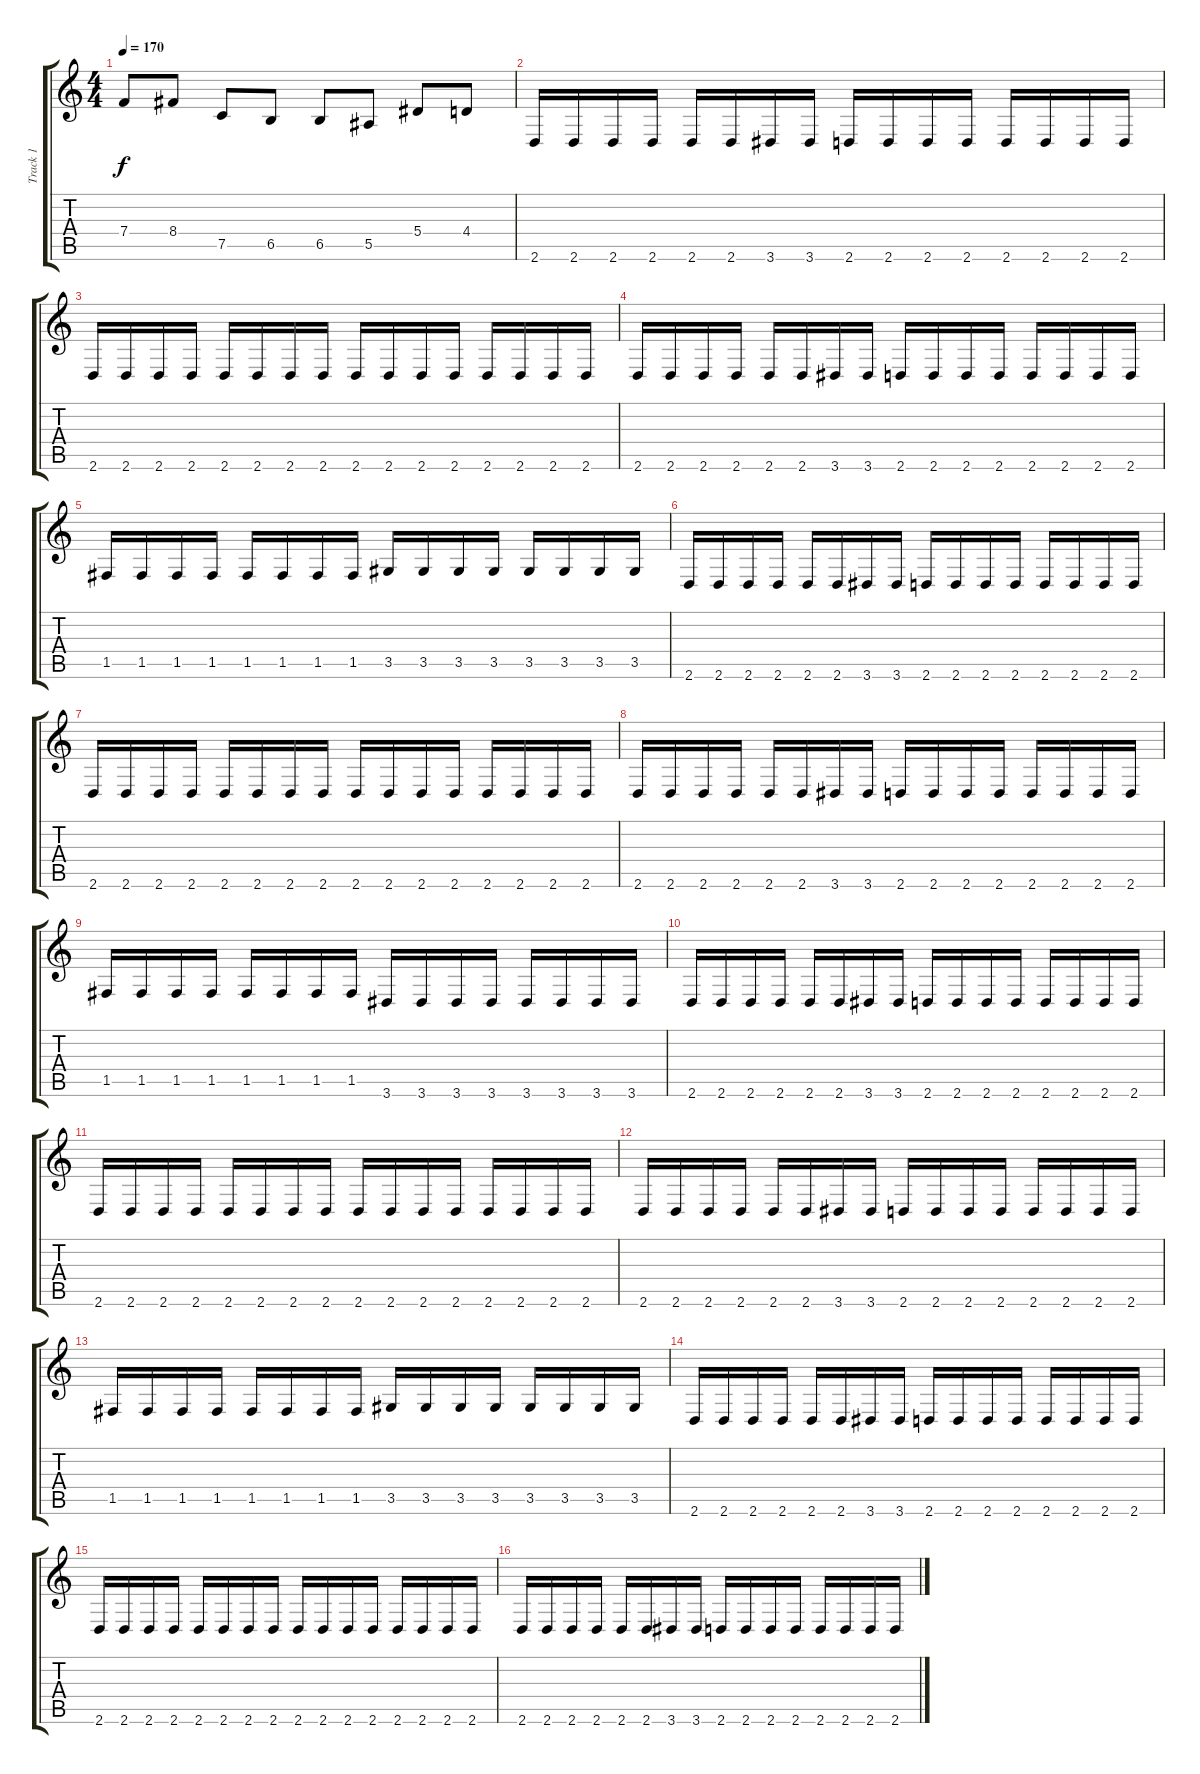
\track ("Track 1" "Track 1") {instrument distortionguitar}
\staff {score tabs}
\tuning (C4 G3 Eb3 Bb2 F2 C2) {hide}
\ts (4 4)
\tempo 170
\clef g2
\ks c
7.4.8{dy f instrument distortionguitar} 8.4.8 7.5.8 6.5.8 6.5.8 5.5.8 5.4.8 4.4.8 |
2.6.16 2.6.16 2.6.16 2.6.16 2.6.16 2.6.16 3.6.16 3.6.16 2.6.16 2.6.16 2.6.16 2.6.16 2.6.16 2.6.16 2.6.16 2.6.16 |
2.6.16 2.6.16 2.6.16 2.6.16 2.6.16 2.6.16 2.6.16 2.6.16 2.6.16 2.6.16 2.6.16 2.6.16 2.6.16 2.6.16 2.6.16 2.6.16 |
2.6.16 2.6.16 2.6.16 2.6.16 2.6.16 2.6.16 3.6.16 3.6.16 2.6.16 2.6.16 2.6.16 2.6.16 2.6.16 2.6.16 2.6.16 2.6.16 |
1.5.16 1.5.16 1.5.16 1.5.16 1.5.16 1.5.16 1.5.16 1.5.16 3.5.16 3.5.16 3.5.16 3.5.16 3.5.16 3.5.16 3.5.16 3.5.16 |
2.6.16 2.6.16 2.6.16 2.6.16 2.6.16 2.6.16 3.6.16 3.6.16 2.6.16 2.6.16 2.6.16 2.6.16 2.6.16 2.6.16 2.6.16 2.6.16 |
2.6.16 2.6.16 2.6.16 2.6.16 2.6.16 2.6.16 2.6.16 2.6.16 2.6.16 2.6.16 2.6.16 2.6.16 2.6.16 2.6.16 2.6.16 2.6.16 |
2.6.16 2.6.16 2.6.16 2.6.16 2.6.16 2.6.16 3.6.16 3.6.16 2.6.16 2.6.16 2.6.16 2.6.16 2.6.16 2.6.16 2.6.16 2.6.16 |
1.5.16 1.5.16 1.5.16 1.5.16 1.5.16 1.5.16 1.5.16 1.5.16 3.6.16 3.6.16 3.6.16 3.6.16 3.6.16 3.6.16 3.6.16 3.6.16 |
2.6.16 2.6.16 2.6.16 2.6.16 2.6.16 2.6.16 3.6.16 3.6.16 2.6.16 2.6.16 2.6.16 2.6.16 2.6.16 2.6.16 2.6.16 2.6.16 |
2.6.16 2.6.16 2.6.16 2.6.16 2.6.16 2.6.16 2.6.16 2.6.16 2.6.16 2.6.16 2.6.16 2.6.16 2.6.16 2.6.16 2.6.16 2.6.16 |
2.6.16 2.6.16 2.6.16 2.6.16 2.6.16 2.6.16 3.6.16 3.6.16 2.6.16 2.6.16 2.6.16 2.6.16 2.6.16 2.6.16 2.6.16 2.6.16 |
1.5.16 1.5.16 1.5.16 1.5.16 1.5.16 1.5.16 1.5.16 1.5.16 3.5.16 3.5.16 3.5.16 3.5.16 3.5.16 3.5.16 3.5.16 3.5.16 |
2.6.16 2.6.16 2.6.16 2.6.16 2.6.16 2.6.16 3.6.16 3.6.16 2.6.16 2.6.16 2.6.16 2.6.16 2.6.16 2.6.16 2.6.16 2.6.16 |
2.6.16 2.6.16 2.6.16 2.6.16 2.6.16 2.6.16 2.6.16 2.6.16 2.6.16 2.6.16 2.6.16 2.6.16 2.6.16 2.6.16 2.6.16 2.6.16 |
2.6.16 2.6.16 2.6.16 2.6.16 2.6.16 2.6.16 3.6.16 3.6.16 2.6.16 2.6.16 2.6.16 2.6.16 2.6.16 2.6.16 2.6.16 2.6.16
